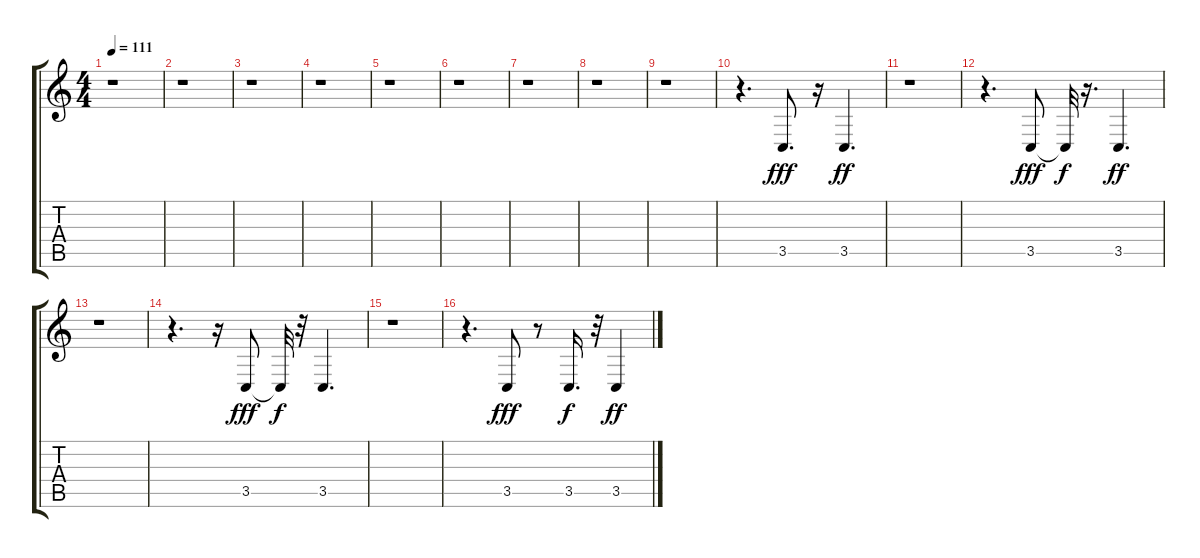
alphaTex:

\track "" {instrument brightacousticpiano}
\staff {score tabs}
\tuning (E4 B3 G3 D3 A2 E2) {hide}
\ts (4 4)
\tempo 111
\clef g2
\ks c
r.1{dy ff} |
r.1 |
r.1 |
r.1 |
r.1 |
r.1 |
r.1 |
r.1 |
r.1 |
r.4{d} 3.5.8{d dy fff} r.16 3.5.4{d dy ff} |
r.1 |
r.4{d} 3.5.8{dy fff} 3.5{t}.32{dy f} r.16{d} 3.5.4{d dy ff} |
r.1 |
r.4{d} r.16 3.5.8{dy fff} 3.5{t}.32{dy f} r.32 3.5.4{d} |
r.1 |
r.4{d} 3.5.8{dy fff} r.8 3.5.16{d dy f} r.32 3.5.4{dy ff}
